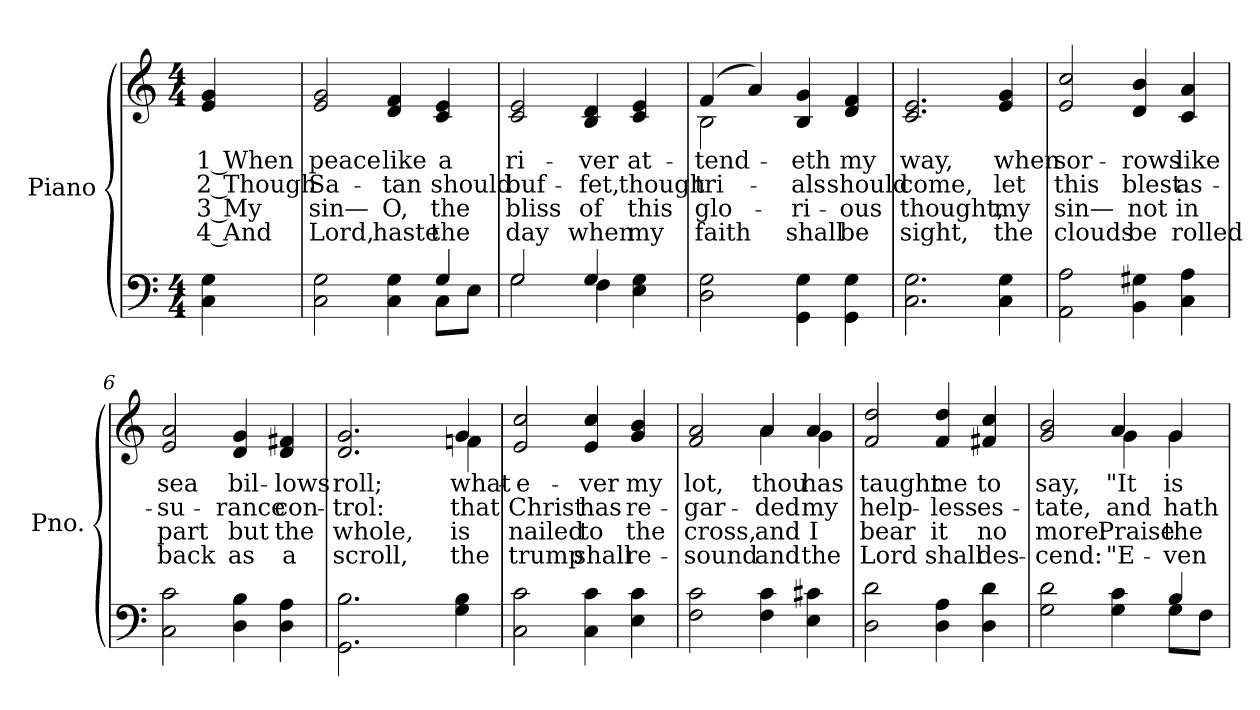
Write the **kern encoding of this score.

**kern	**kern	**text	**text	**text	**text
*part2	*part1	*part1	*part1	*part1	*part1
*staff2	*staff1	*staff1	*staff1	*staff1	*staff1
*I"Piano	*I"Piano	*	*	*	*
*I'Pno.	*I'Pno.	*	*	*	*
!!LO:PB:g=z
*clefF4	*clefG2	*	*	*	*
*k[]	*k[]	*	*	*	*
*C:	*C:	*	*	*	*
*M4/4	*M4/4	*	*	*	*
=	=	=	=	=	=
!	!	!LO:LY:b:color=#000000	!LO:LY:b:color=#000000	!LO:LY:b:color=#000000	!LO:LY:b:color=#000000
4Ci\ 4Gi	4ei/ 4gi	1 When	2 Though	3 My	4 And
=1	=1	=1	=1	=1	=1
*^	*	*	*	*	*
!	!	!	!LO:LY:b:color=#000000	!LO:LY:b:color=#000000	!LO:LY:b:color=#000000	!LO:LY:b:color=#000000
2Ci\ 2Gi	2ryy	2ei/ 2gi	peace	Sa-	sin—	Lord,
!	!	!	!LO:LY:b:color=#000000	!LO:LY:b:color=#000000	!LO:LY:b:color=#000000	!LO:LY:b:color=#000000
4Ci\ 4Gi	4ryy	4di/ 4fi	like	-tan	O,	haste
!	!	!	!LO:LY:b:color=#000000	!LO:LY:b:color=#000000	!LO:LY:b:color=#000000	!LO:LY:b:color=#000000
4Gi/	8Ci\L	4ci/ 4ei	a	should	the	the
.	8Ei\J	.	.	.	.	.
=2	=2	=2	=2	=2	=2	=2
!	!	!	!LO:LY:b:color=#000000	!LO:LY:b:color=#000000	!LO:LY:b:color=#000000	!LO:LY:b:color=#000000
2Gi/	2Gi\	2ci/ 2ei	ri-	buf-	bliss	day
!	!	!	!LO:LY:b:color=#000000	!LO:LY:b:color=#000000	!LO:LY:b:color=#000000	!LO:LY:b:color=#000000
4Gi/	4Fi\	4Bi/ 4di	-ver	-fet,	of	when
!	!	!	!LO:LY:b:color=#000000	!LO:LY:b:color=#000000	!LO:LY:b:color=#000000	!LO:LY:b:color=#000000
4Ei\ 4Gi	4ryy	4ci/ 4ei	at-	though	this	my
*v	*v	*	*	*	*	*
=3	=3	=3	=3	=3	=3
*^	*	*	*	*	*
!	!	!	!LO:LY:b:color=#000000	!LO:LY:b:color=#000000	!LO:LY:b:color=#000000	!LO:LY:b:color=#000000
*v	*v	*^	*	*	*	*
2Di\ 2Gi	(4fi/	2Bi\	-tend-	tri-	glo-	-faith
.	4ai/)	.	.	.	.	.
!	!	!	!LO:LY:b:color=#000000	!LO:LY:b:color=#000000	!LO:LY:b:color=#000000	!LO:LY:b:color=#000000
4GGi\ 4Gi	4Bi/ 4gi	2ryy	-eth	-als	ri-	-shall
!	!	!	!LO:LY:b:color=#000000	!LO:LY:b:color=#000000	!LO:LY:b:color=#000000	!LO:LY:b:color=#000000
4GGi\ 4Gi	4di/ 4fi	.	my	should	ous	be
*	*v	*v	*	*	*	*
!!LO:LB:g=z
=4	=4	=4	=4	=4	=4
!	!	!LO:LY:b:color=#000000	!LO:LY:b:color=#000000	!LO:LY:b:color=#000000	!LO:LY:b:color=#000000
2.Ci\ 2.Gi	2.ci/ 2.ei	way,	come,	thought,	sight,
!	!	!LO:LY:b:color=#000000	!LO:LY:b:color=#000000	!LO:LY:b:color=#000000	!LO:LY:b:color=#000000
4Ci\ 4Gi	4ei/ 4gi	when	let	my	the
=5	=5	=5	=5	=5	=5
!	!	!LO:LY:b:color=#000000	!LO:LY:b:color=#000000	!LO:LY:b:color=#000000	!LO:LY:b:color=#000000
2AAi\ 2Ai	2ei/ 2cci	sor-	this	sin—	clouds
!	!	!LO:LY:b:color=#000000	!LO:LY:b:color=#000000	!LO:LY:b:color=#000000	!LO:LY:b:color=#000000
4BBi\ 4G#Xi	4di/ 4bi	-rows	blest	not	be
!	!	!LO:LY:b:color=#000000	!LO:LY:b:color=#000000	!LO:LY:b:color=#000000	!LO:LY:b:color=#000000
4Ci\ 4Ai	4ci/ 4ai	like	as-	in	rolled
=6	=6	=6	=6	=6	=6
!	!	!LO:LY:b:color=#000000	!LO:LY:b:color=#000000	!LO:LY:b:color=#000000	!LO:LY:b:color=#000000
2Ci\ 2ci	2ei/ 2ai	sea	-su-	part	back
!	!	!LO:LY:b:color=#000000	!LO:LY:b:color=#000000	!LO:LY:b:color=#000000	!LO:LY:b:color=#000000
4Di\ 4Bi	4di/ 4gi	bil-	-rance	but	as
!	!	!LO:LY:b:color=#000000	!LO:LY:b:color=#000000	!LO:LY:b:color=#000000	!LO:LY:b:color=#000000
4Di\ 4Ai	4di/ 4f#Xi	-lows	con-	the	a
=7	=7	=7	=7	=7	=7
!	!	!LO:LY:b:color=#000000	!LO:LY:b:color=#000000	!LO:LY:b:color=#000000	!LO:LY:b:color=#000000
*	*^	*	*	*	*
2.GGi\ 2.Bi	2.di/ 2.gi	2ryy	roll;	-trol:	whole,	scroll,
.	.	4ryy	.	.	.	.
!	!	!	!LO:LY:b:color=#000000	!LO:LY:b:color=#000000	!LO:LY:b:color=#000000	!LO:LY:b:color=#000000
4Gi\ 4Bi	4gi/	4fni\	what-	that	is	the
*	*v	*v	*	*	*	*
!!LO:LB:g=z
=8	=8	=8	=8	=8	=8
*	*^	*	*	*	*
!	!	!	!LO:LY:b:color=#000000	!LO:LY:b:color=#000000	!LO:LY:b:color=#000000	!LO:LY:b:color=#000000
*	*v	*v	*	*	*	*
2Ci\ 2ci	2ei/ 2cci	-e-	Christ	nailed	trump
!	!	!LO:LY:b:color=#000000	!LO:LY:b:color=#000000	!LO:LY:b:color=#000000	!LO:LY:b:color=#000000
4Ci\ 4ci	4ei/ 4cci	-ver	has	to	shall
!	!	!LO:LY:b:color=#000000	!LO:LY:b:color=#000000	!LO:LY:b:color=#000000	!LO:LY:b:color=#000000
4Ei\ 4ci	4gi/ 4bi	my	re-	the	re-
=9	=9	=9	=9	=9	=9
!	!	!LO:LY:b:color=#000000	!LO:LY:b:color=#000000	!LO:LY:b:color=#000000	!LO:LY:b:color=#000000
*	*^	*	*	*	*
2Fi\ 2ci	2fi/ 2ai	2ryy	lot,	-gar-	-cross,	sound
!	!	!	!LO:LY:b:color=#000000	!LO:LY:b:color=#000000	!LO:LY:b:color=#000000	!LO:LY:b:color=#000000
4Fi\ 4ci	4ai/	4ai\	thou	-ded	and	and
!	!	!	!LO:LY:b:color=#000000	!LO:LY:b:color=#000000	!LO:LY:b:color=#000000	!LO:LY:b:color=#000000
4Ei\ 4c#Xi	4ai/	4gi\	has	my	I	the
*	*v	*v	*	*	*	*
=10	=10	=10	=10	=10	=10
*	*^	*	*	*	*
!	!	!	!LO:LY:b:color=#000000	!LO:LY:b:color=#000000	!LO:LY:b:color=#000000	!LO:LY:b:color=#000000
*	*v	*v	*	*	*	*
2Di\ 2di	2fi/ 2ddi	taught	help-	bear	Lord
!	!	!LO:LY:b:color=#000000	!LO:LY:b:color=#000000	!LO:LY:b:color=#000000	!LO:LY:b:color=#000000
4Di\ 4Ai	4fi/ 4ddi	me	-less	it	shall
!	!	!LO:LY:b:color=#000000	!LO:LY:b:color=#000000	!LO:LY:b:color=#000000	!LO:LY:b:color=#000000
4Di\ 4di	4f#Xi/ 4cci	to	es-	no	des-
=11	=11	=11	=11	=11	=11
*^	*	*	*	*	*
!	!	!	!LO:LY:b:color=#000000	!LO:LY:b:color=#000000	!LO:LY:b:color=#000000	!LO:LY:b:color=#000000
*	*	*^	*	*	*	*
2Gi\ 2di	2ryy	2gi/ 2bi	2ryy	say,	-tate,	-more:	cend:
!	!	!	!	!LO:LY:b:color=#000000	!LO:LY:b:color=#000000	!LO:LY:b:color=#000000	!LO:LY:b:color=#000000
4Gi\ 4ci	4ryy	4ai/	4gi\	"It	and	Praise	"E-
!	!	!	!	!LO:LY:b:color=#000000	!LO:LY:b:color=#000000	!LO:LY:b:color=#000000	!LO:LY:b:color=#000000
4Bi/	8Gi\L	4gi/	4gi\	is	hath	-the	ven
.	8Fi\J	.	.	.	.	.	.
*v	*v	*	*	*	*	*	*
*	*v	*v	*	*	*	*
=	=	=	=	=	=
*-	*-	*-	*-	*-	*-
